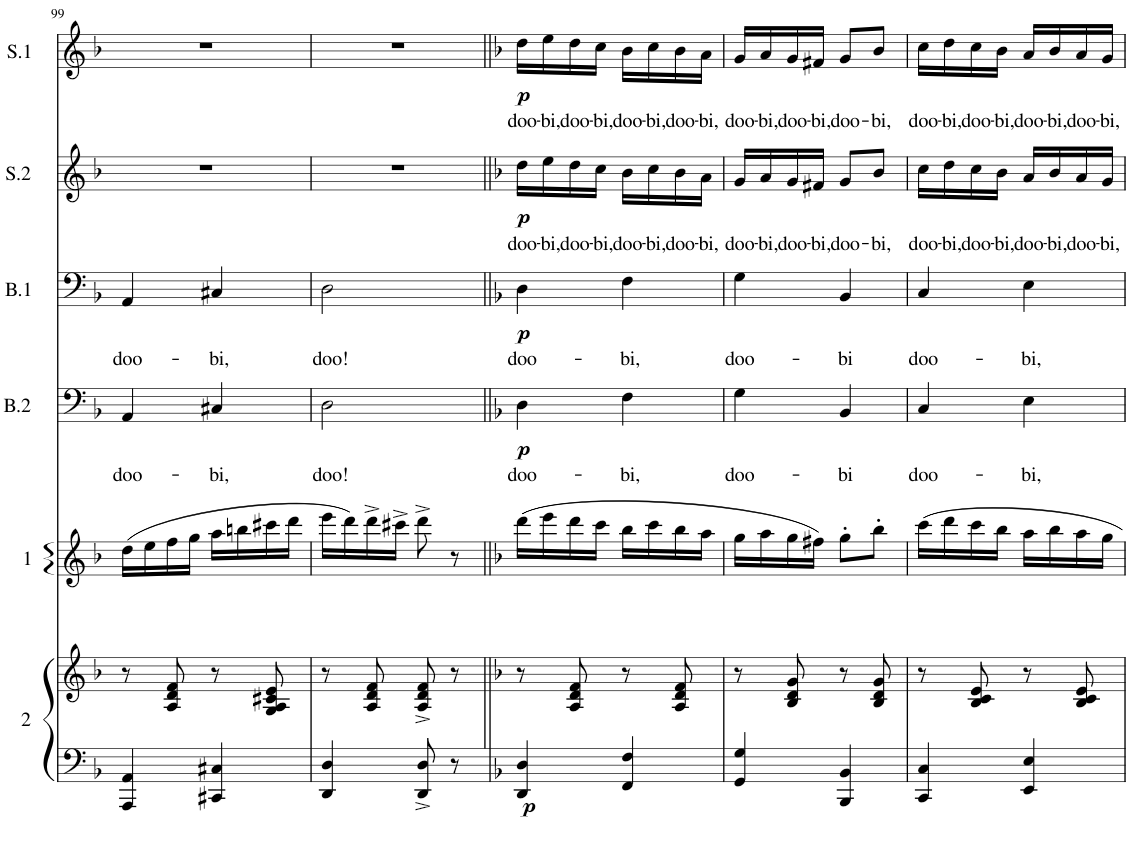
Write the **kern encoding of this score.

**kern	**kern	**dynam	**kern	**kern	**text	**dynam	**kern	**text	**dynam	**kern	**text	**dynam	**kern	**text	**dynam
*part6	*part6	*part6	*part5	*part4	*part4	*part4	*part3	*part3	*part3	*part2	*part2	*part2	*part1	*part1	*part1
*staff7	*staff6	*staff6/7	*staff5	*staff4	*staff4	*staff4	*staff3	*staff3	*staff3	*staff2	*staff2	*staff2	*staff1	*staff1	*staff1
*I"SECUNDO	*	*	*I"PRIMO	*I"Bas 2	*	*	*I"Bas 1	*	*	*I"Sopraan 2	*	*	*I"Sopraan 1	*	*
*	*	*	*	*I'B.2	*	*	*I'B.1	*	*	*I'S.2	*	*	*I'S.1	*	*
!!LO:PB:g=z
*clefF4	*clefG2	*	*clefG2	*clefF4	*	*	*clefF4	*	*	*clefG2	*	*	*clefG2	*	*
*	*	*	*	*	*	*	*	*	*	*	*	*	*Trd1c2	*	*
*k[b-]	*k[b-]	*	*k[b-]	*k[b-]	*	*	*k[b-]	*	*	*k[b-]	*	*	*k[b-]	*	*
*M2/4	*M2/4	*	*M2/4	*M2/4	*	*	*M2/4	*	*	*M2/4	*	*	*M2/4	*	*
=99	=99	=99	=99	=99	=99	=99	=99	=99	=99	=99	=99	=99	=99	=99	=99
!	!	!	!	!	!LO:LY:b	!	!	!LO:LY:b	!	!	!	!	!	!	!
4AAA/ 4AA/	8r	.	(16dd\LL	4AA/	doo-	.	4AA/	doo-	.	2r	.	.	2r	.	.
.	.	.	16ee\	.	.	.	.	.	.	.	.	.	.	.	.
.	8A/ 8d/ 8f/	.	16ff\	.	.	.	.	.	.	.	.	.	.	.	.
.	.	.	16gg\JJ	.	.	.	.	.	.	.	.	.	.	.	.
!	!	!	!	!	!LO:LY:b	!	!	!LO:LY:b	!	!	!	!	!	!	!
4CC#X/ 4C#X/	8r	.	16aa\LL	4C#X/	-bi,	.	4C#X/	-bi,	.	.	.	.	.	.	.
.	.	.	16bbn\	.	.	.	.	.	.	.	.	.	.	.	.
.	8G/ 8A/ 8c#X/ 8e/	.	16ccc#X\	.	.	.	.	.	.	.	.	.	.	.	.
.	.	.	16ddd\JJ	.	.	.	.	.	.	.	.	.	.	.	.
=100	=100	=100	=100	=100	=100	=100	=100	=100	=100	=100	=100	=100	=100	=100	=100
!	!	!	!	!	!LO:LY:b	!	!	!LO:LY:b	!	!	!	!	!	!	!
4DD/ 4D/	8r	.	16eee\LL	2D\	doo!	.	2D\	doo!	.	2r	.	.	2r	.	.
.	.	.	16ddd\)	.	.	.	.	.	.	.	.	.	.	.	.
.	8A/ 8d/ 8f/	.	16ddd^\	.	.	.	.	.	.	.	.	.	.	.	.
.	.	.	16ccc#X^\JJ	.	.	.	.	.	.	.	.	.	.	.	.
8DD/^ 8D/^	8A/^ 8d/^ 8f/^	.	8ddd^\	.	.	.	.	.	.	.	.	.	.	.	.
8r	8r	.	8r	.	.	.	.	.	.	.	.	.	.	.	.
=101||	=101||	=101||	=101||	=101||	=101||	=101||	=101||	=101||	=101||	=101||	=101||	=101||	=101||	=101||	=101||
*k[b-]	*k[b-]	*	*k[b-]	*k[b-]	*	*	*k[b-]	*	*	*k[b-]	*	*	*k[b-]	*	*
!	!	!LO:DY:b=2	!	!	!LO:LY:b	!LO:DY:b	!	!LO:LY:b	!LO:DY:b	!	!LO:LY:b	!LO:DY:b	!	!LO:LY:b	!LO:DY:b
4DD/ 4D/	8r	p	(16ddd\LL	4D\	doo-	p	4D\	doo-	p	16dd\LL	doo-	p	16dd\LL	doo-	p
!	!	!	!	!	!	!	!	!	!	!	!LO:LY:b	!	!	!LO:LY:b	!
.	.	.	16eee\	.	.	.	.	.	.	16ee\	-bi,	.	16ee\	-bi,	.
!	!	!	!	!	!	!	!	!	!	!	!LO:LY:b	!	!	!LO:LY:b	!
.	8A/ 8d/ 8f/	.	16ddd\	.	.	.	.	.	.	16dd\	doo-	.	16dd\	doo-	.
!	!	!	!	!	!	!	!	!	!	!	!LO:LY:b	!	!	!LO:LY:b	!
.	.	.	16ccc\JJ	.	.	.	.	.	.	16cc\JJ	-bi,	.	16cc\JJ	-bi,	.
!	!	!	!	!	!LO:LY:b	!	!	!LO:LY:b	!	!	!LO:LY:b	!	!	!LO:LY:b	!
4FF/ 4F/	8r	.	16bb-\LL	4F\	-bi,	.	4F\	-bi,	.	16b-\LL	doo-	.	16b-\LL	doo-	.
!	!	!	!	!	!	!	!	!	!	!	!LO:LY:b	!	!	!LO:LY:b	!
.	.	.	16ccc\	.	.	.	.	.	.	16cc\	-bi,	.	16cc\	-bi,	.
!	!	!	!	!	!	!	!	!	!	!	!LO:LY:b	!	!	!LO:LY:b	!
.	8A/ 8d/ 8f/	.	16bb-\	.	.	.	.	.	.	16b-\	doo-	.	16b-\	doo-	.
!	!	!	!	!	!	!	!	!	!	!	!LO:LY:b	!	!	!LO:LY:b	!
.	.	.	16aa\JJ	.	.	.	.	.	.	16a\JJ	-bi,	.	16a\JJ	-bi,	.
=102	=102	=102	=102	=102	=102	=102	=102	=102	=102	=102	=102	=102	=102	=102	=102
!	!	!	!	!	!LO:LY:b	!	!	!LO:LY:b	!	!	!LO:LY:b	!	!	!LO:LY:b	!
4GG/ 4G/	8r	.	16gg\LL	4G\	doo-	.	4G\	doo-	.	16g/LL	doo-	.	16g/LL	doo-	.
!	!	!	!	!	!	!	!	!	!	!	!LO:LY:b	!	!	!LO:LY:b	!
.	.	.	16aa\	.	.	.	.	.	.	16a/	-bi,	.	16a/	-bi,	.
!	!	!	!	!	!	!	!	!	!	!	!LO:LY:b	!	!	!LO:LY:b	!
.	8B-/ 8d/ 8g/	.	16gg\	.	.	.	.	.	.	16g/	doo-	.	16g/	doo-	.
!	!	!	!	!	!	!	!	!	!	!	!LO:LY:b	!	!	!LO:LY:b	!
.	.	.	16ff#X\JJ)	.	.	.	.	.	.	16f#X/JJ	-bi,	.	16f#X/JJ	-bi,	.
!	!	!	!	!	!LO:LY:b	!	!	!LO:LY:b	!	!	!LO:LY:b	!	!	!LO:LY:b	!
4BBB-/ 4BB-/	8r	.	8gg'\L	4BB-/	-bi	.	4BB-/	-bi	.	8g/L	doo-	.	8g/L	doo-	.
!	!	!	!	!	!	!	!	!	!	!	!LO:LY:b	!	!	!LO:LY:b	!
.	8B-/ 8d/ 8g/	.	8bb-'\J	.	.	.	.	.	.	8b-/J	-bi,	.	8b-/J	-bi,	.
=103	=103	=103	=103	=103	=103	=103	=103	=103	=103	=103	=103	=103	=103	=103	=103
!	!	!	!	!	!LO:LY:b	!	!	!LO:LY:b	!	!	!LO:LY:b	!	!	!LO:LY:b	!
4CC/ 4C/	8r	.	16ccc\LL	4C/	doo-	.	4C/	doo-	.	16cc\LL	doo-	.	16cc\LL	doo-	.
!	!	!	!	!	!	!	!	!	!	!	!LO:LY:b	!	!	!LO:LY:b	!
.	.	.	16ddd\	.	.	.	.	.	.	16dd\	-bi,	.	16dd\	-bi,	.
!	!	!	!	!	!	!	!	!	!	!	!LO:LY:b	!	!	!LO:LY:b	!
.	8B-/ 8c/ 8e/	.	16ccc\	.	.	.	.	.	.	16cc\	doo-	.	16cc\	doo-	.
!	!	!	!	!	!	!	!	!	!	!	!LO:LY:b	!	!	!LO:LY:b	!
.	.	.	16bb-\JJ	.	.	.	.	.	.	16b-\JJ	-bi,	.	16b-\JJ	-bi,	.
!	!	!	!	!	!LO:LY:b	!	!	!LO:LY:b	!	!	!LO:LY:b	!	!	!LO:LY:b	!
4EE/ 4E/	8r	.	16aa\LL	4E\	-bi,	.	4E\	-bi,	.	16a/LL	doo-	.	16a/LL	doo-	.
!	!	!	!	!	!	!	!	!	!	!	!LO:LY:b	!	!	!LO:LY:b	!
.	.	.	16bb-\	.	.	.	.	.	.	16b-/	-bi,	.	16b-/	-bi,	.
!	!	!	!	!	!	!	!	!	!	!	!LO:LY:b	!	!	!LO:LY:b	!
.	8B-/ 8c/ 8e/	.	16aa\	.	.	.	.	.	.	16a/	doo-	.	16a/	doo-	.
!	!	!	!	!	!	!	!	!	!	!	!LO:LY:b	!	!	!LO:LY:b	!
.	.	.	16gg\JJ	.	.	.	.	.	.	16g/JJ	-bi,	.	16g/JJ	-bi,	.
=	=	=	=	=	=	=	=	=	=	=	=	=	=	=	=
*-	*-	*-	*-	*-	*-	*-	*-	*-	*-	*-	*-	*-	*-	*-	*-
